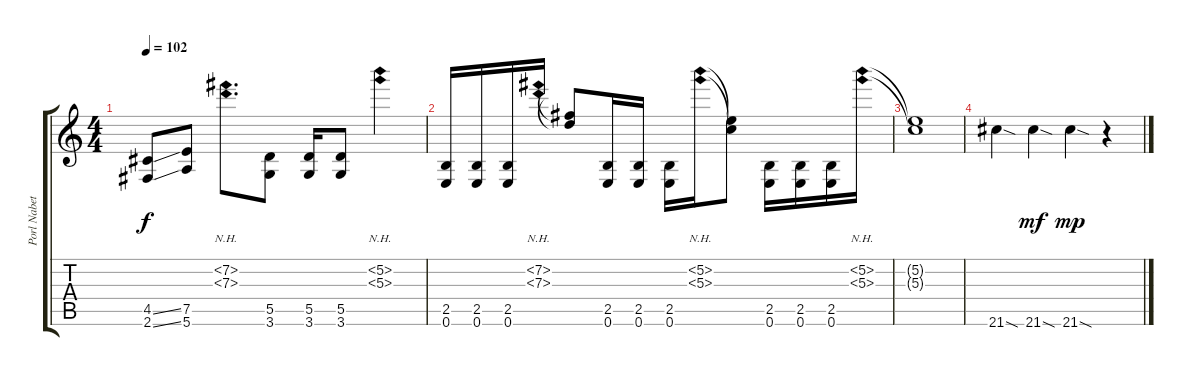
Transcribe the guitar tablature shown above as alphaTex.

\track ("Porl Nabetakk 29 A Finir" "Porl Nabet") {mute instrument acousticguitarsteel}
\staff {score tabs}
\tuning (E4 B3 G3 D3 A2 E2) {hide}
\ts (4 4)
\tempo 102
\clef g2
\ks c
(4.5{ss} 2.6{ss}).8{dy f} (7.5 5.6).8 (7.2{nh} 7.3{nh}).8{d} (5.5 3.6).8 (5.5 3.6).16 (5.5 3.6).8 (5.2{nh} 5.3{nh}).4 |
(2.5 0.6).16 (2.5 0.6).16 (2.5 0.6).16 (7.2{nh} 7.3{nh}).16 (7.2{t} 7.3{t}).8 (2.5 0.6).16 (2.5 0.6).16 (2.5 0.6).16 (5.2{nh} 5.3{nh}).16 (5.2{t} 5.3{t}).8 (2.5 0.6).16 (2.5 0.6).16 (2.5 0.6).16 (5.2{nh} 5.3{nh}).16 |
(5.2{t} 5.3{t}).1 |
21.6{sod}.4 21.6{sod}.4{dy mf} 21.6{sod}.4{dy mp} r.4
